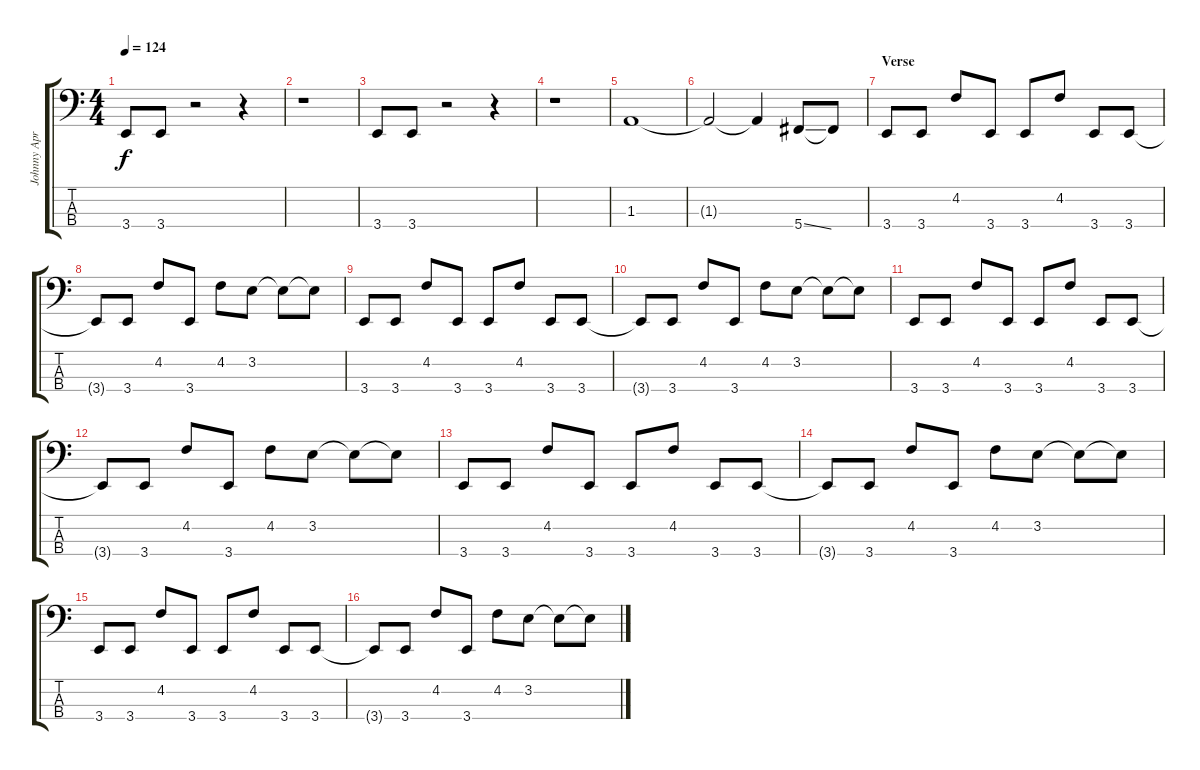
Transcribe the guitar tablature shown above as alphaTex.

\track ("Johnny April - Bass" "Johnny Apr") {instrument electricbassfinger}
\staff {score tabs}
\tuning (Gb2 Db2 Ab1 Db1) {hide}
\ts (4 4)
\tempo 124
\clef f4
\ks c
3.4.8{dy f} 3.4.8 r.2 r.4 |
r.1 |
3.4.8 3.4.8 r.2 r.4 |
r.1 |
1.3.1 |
1.3{t}.2 1.3{t}.4 5.4{ss}.8 5.4{t}.8 |
\section ("" "Verse")
3.4.8 3.4.8 4.2.8 3.4.8 3.4.8 4.2.8 3.4.8 3.4.8 |
3.4{t}.8 3.4.8 4.2.8 3.4.8 4.2.8 3.2.8 3.2{t}.8 3.2{t}.8 |
3.4.8 3.4.8 4.2.8 3.4.8 3.4.8 4.2.8 3.4.8 3.4.8 |
3.4{t}.8 3.4.8 4.2.8 3.4.8 4.2.8 3.2.8 3.2{t}.8 3.2{t}.8 |
3.4.8 3.4.8 4.2.8 3.4.8 3.4.8 4.2.8 3.4.8 3.4.8 |
3.4{t}.8 3.4.8 4.2.8 3.4.8 4.2.8 3.2.8 3.2{t}.8 3.2{t}.8 |
3.4.8 3.4.8 4.2.8 3.4.8 3.4.8 4.2.8 3.4.8 3.4.8 |
3.4{t}.8 3.4.8 4.2.8 3.4.8 4.2.8 3.2.8 3.2{t}.8 3.2{t}.8 |
3.4.8 3.4.8 4.2.8 3.4.8 3.4.8 4.2.8 3.4.8 3.4.8 |
3.4{t}.8 3.4.8 4.2.8 3.4.8 4.2.8 3.2.8 3.2{t}.8 3.2{t}.8
